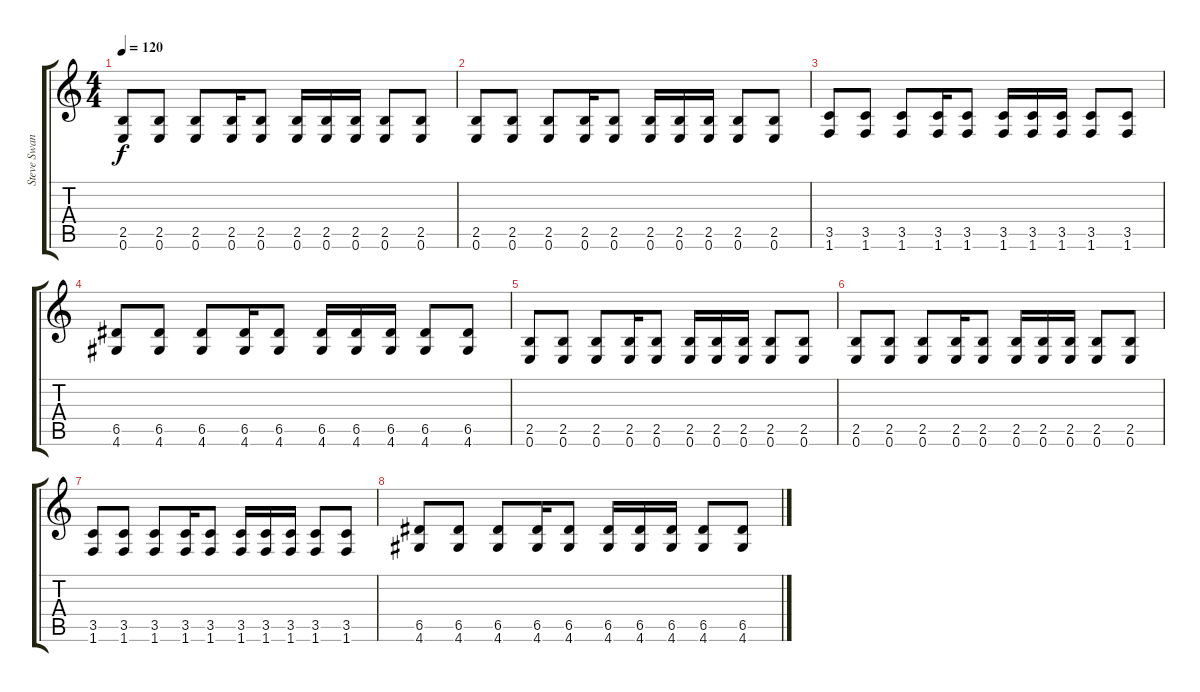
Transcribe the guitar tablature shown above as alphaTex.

\track ("Steve Swanson" "Steve Swan") {instrument distortionguitar}
\staff {score tabs}
\tuning (E4 B3 G3 D3 A2 E2) {hide}
\ts (4 4)
\tempo 120
\clef g2
\ks c
(2.5 0.6).8{dy f} (2.5 0.6).8 (2.5 0.6).8 (2.5 0.6).16 (2.5 0.6).8 (2.5 0.6).16 (2.5 0.6).16 (2.5 0.6).16 (2.5 0.6).8 (2.5 0.6).8 |
(2.5 0.6).8 (2.5 0.6).8 (2.5 0.6).8 (2.5 0.6).16 (2.5 0.6).8 (2.5 0.6).16 (2.5 0.6).16 (2.5 0.6).16 (2.5 0.6).8 (2.5 0.6).8 |
(3.5 1.6).8 (3.5 1.6).8 (3.5 1.6).8 (3.5 1.6).16 (3.5 1.6).8 (3.5 1.6).16 (3.5 1.6).16 (3.5 1.6).16 (3.5 1.6).8 (3.5 1.6).8 |
(6.5 4.6).8 (6.5 4.6).8 (6.5 4.6).8 (6.5 4.6).16 (6.5 4.6).8 (6.5 4.6).16 (6.5 4.6).16 (6.5 4.6).16 (6.5 4.6).8 (6.5 4.6).8 |
(2.5 0.6).8{volume 0} (2.5 0.6).8 (2.5 0.6).8 (2.5 0.6).16 (2.5 0.6).8 (2.5 0.6).16 (2.5 0.6).16 (2.5 0.6).16 (2.5 0.6).8 (2.5 0.6).8 |
(2.5 0.6).8 (2.5 0.6).8 (2.5 0.6).8 (2.5 0.6).16 (2.5 0.6).8 (2.5 0.6).16 (2.5 0.6).16 (2.5 0.6).16 (2.5 0.6).8 (2.5 0.6).8 |
(3.5 1.6).8 (3.5 1.6).8 (3.5 1.6).8 (3.5 1.6).16 (3.5 1.6).8 (3.5 1.6).16 (3.5 1.6).16 (3.5 1.6).16 (3.5 1.6).8 (3.5 1.6).8 |
(6.5 4.6).8 (6.5 4.6).8 (6.5 4.6).8 (6.5 4.6).16 (6.5 4.6).8 (6.5 4.6).16 (6.5 4.6).16 (6.5 4.6).16 (6.5 4.6).8 (6.5 4.6).8
